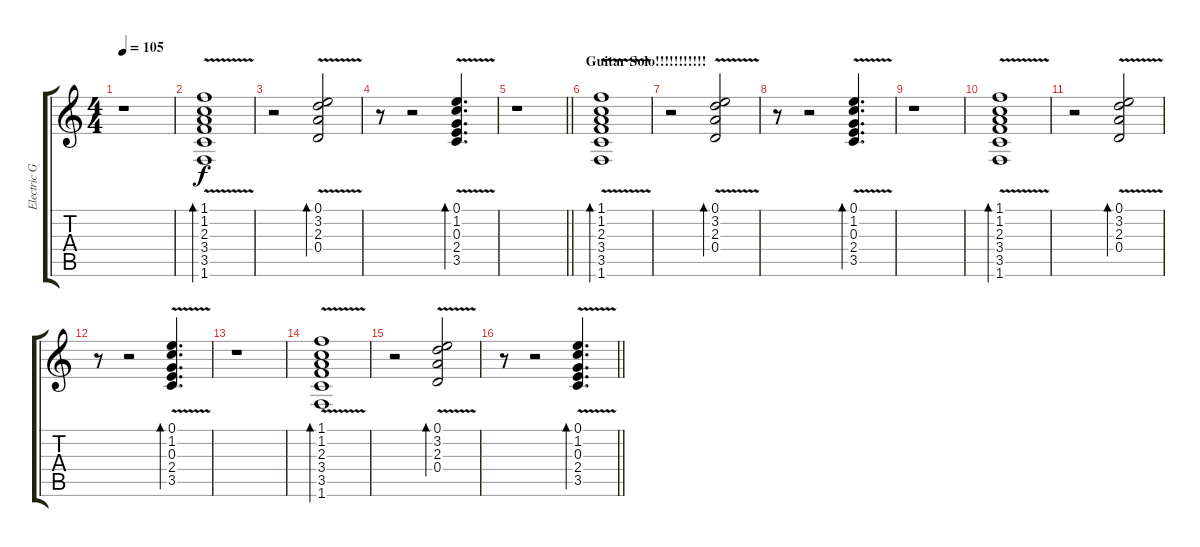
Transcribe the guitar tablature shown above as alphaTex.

\track ("Electric Gtr" "Electric G") {instrument electricguitarjazz}
\staff {score tabs}
\tuning (E4 B3 G3 D3 A2 E2) {hide}
\ts (4 4)
\tempo 105
\clef g2
\ks c
r.1{dy f} |
(1.1 1.2{v} 2.3{v} 3.4{v} 3.5{v} 1.6{v}).1{bd 60} |
r.2 (0.1 3.2{v} 2.3{v} 0.4{v}).2{bd 120} |
r.8 r.2 (0.1 1.2{v} 0.3 2.4{v} 3.5{v}).4{d bd 60} |
\barLineRight lightlight
r.1 |
\section ("" "Guitar Solo!!!!!!!!!!!")
(1.1 1.2{v} 2.3{v} 3.4{v} 3.5{v} 1.6{v}).1{bd 60} |
r.2{volume 4} (0.1 3.2{v} 2.3{v} 0.4{v}).2{bd 120} |
r.8 r.2 (0.1 1.2{v} 0.3{v} 2.4{v} 3.5{v}).4{d bd 60} |
r.1 |
(1.1 1.2{v} 2.3{v} 3.4{v} 3.5{v} 1.6{v}).1{bd 60} |
r.2 (0.1 3.2{v} 2.3{v} 0.4{v}).2{bd 120} |
r.8 r.2 (0.1 1.2{v} 0.3 2.4{v} 3.5{v}).4{d bd 60} |
r.1 |
(1.1 1.2{v} 2.3{v} 3.4{v} 3.5{v} 1.6{v}).1{bd 60} |
r.2 (0.1 3.2{v} 2.3{v} 0.4{v}).2{bd 120} |
\barLineRight lightlight
r.8 r.2 (0.1 1.2{v} 0.3 2.4{v} 3.5{v}).4{d bd 60}
